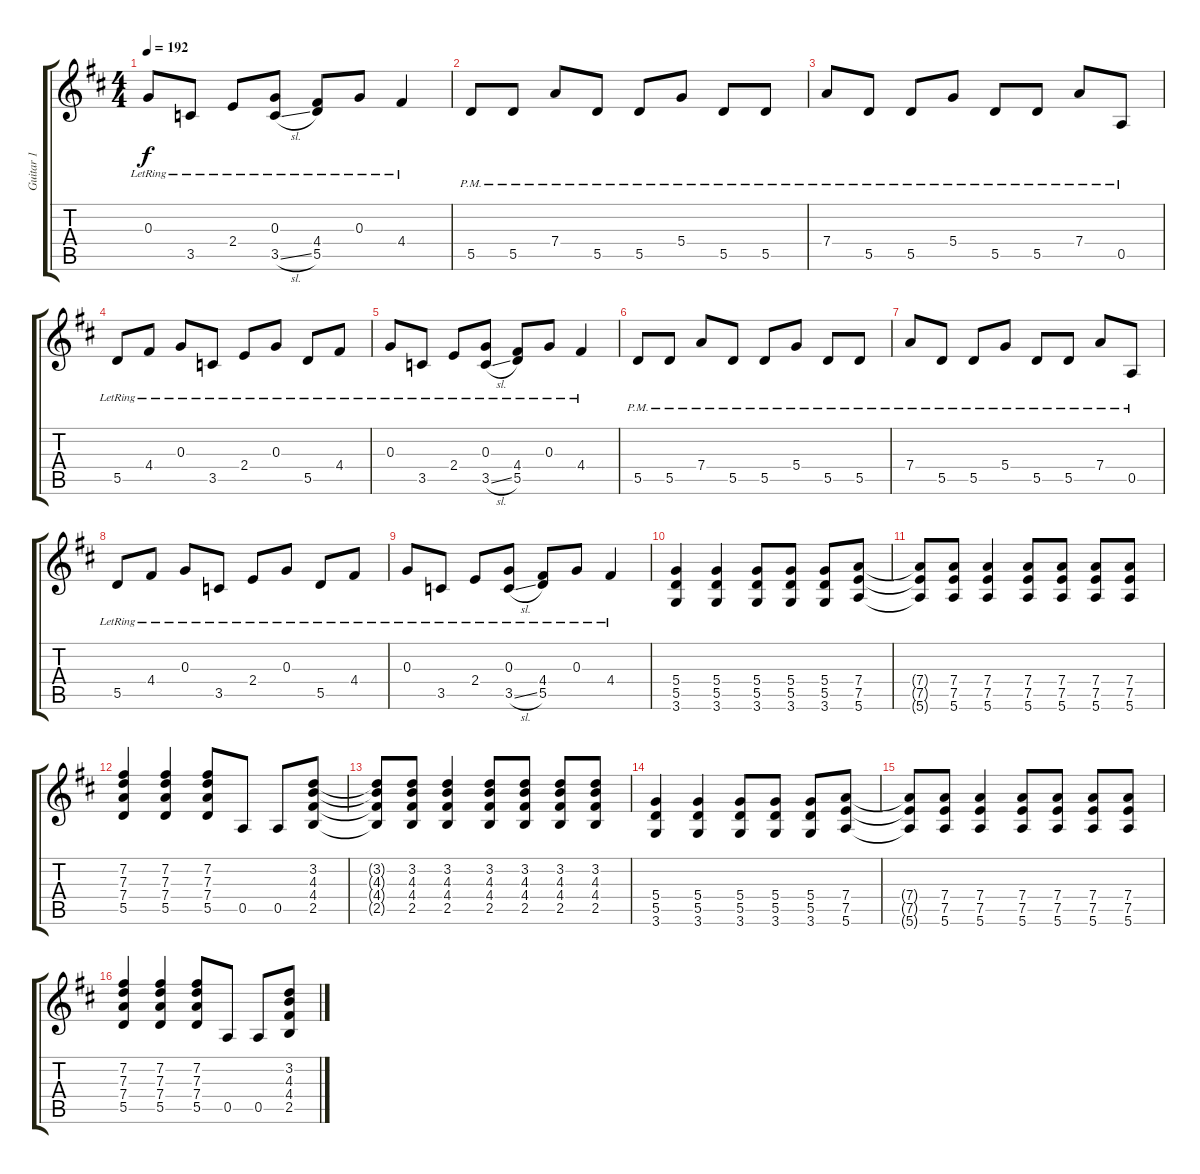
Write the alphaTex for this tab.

\track ("Guitar 1" "Guitar 1") {instrument distortionguitar}
\staff {score tabs}
\tuning (E4 B3 G3 D3 A2 E2) {hide}
\ts (4 4)
\tempo 192
\clef g2
\ks d
0.3{lr}.8{dy f} 3.5{lr}.8 2.4{lr}.8 (0.3{lr} 3.5{sl lr}).8 (4.4{lr} 5.5{lr}).8 0.3{lr}.8 4.4{lr}.4 |
5.5{pm}.8 5.5{pm}.8 7.4{pm}.8 5.5{pm}.8 5.5{pm}.8 5.4{pm}.8 5.5{pm}.8 5.5{pm}.8 |
7.4{pm}.8 5.5{pm}.8 5.5{pm}.8 5.4{pm}.8 5.5{pm}.8 5.5{pm}.8 7.4{pm}.8 0.5{pm}.8 |
5.5{lr}.8 4.4{lr}.8 0.3{lr}.8 3.5{lr}.8 2.4{lr}.8 0.3{lr}.8 5.5{lr}.8 4.4{lr}.8 |
0.3{lr}.8 3.5{lr}.8 2.4{lr}.8 (0.3{lr} 3.5{sl lr}).8 (4.4{lr} 5.5{lr}).8 0.3{lr}.8 4.4{lr}.4 |
5.5{pm}.8 5.5{pm}.8 7.4{pm}.8 5.5{pm}.8 5.5{pm}.8 5.4{pm}.8 5.5{pm}.8 5.5{pm}.8 |
7.4{pm}.8 5.5{pm}.8 5.5{pm}.8 5.4{pm}.8 5.5{pm}.8 5.5{pm}.8 7.4{pm}.8 0.5{pm}.8 |
5.5{lr}.8 4.4{lr}.8 0.3{lr}.8 3.5{lr}.8 2.4{lr}.8 0.3{lr}.8 5.5{lr}.8 4.4{lr}.8 |
0.3{lr}.8 3.5{lr}.8 2.4{lr}.8 (0.3{lr} 3.5{sl lr}).8 (4.4{lr} 5.5{lr}).8 0.3{lr}.8 4.4{lr}.4 |
(5.4 5.5 3.6).4 (5.4 5.5 3.6).4 (5.4 5.5 3.6).8 (5.4 5.5 3.6).8 (5.4 5.5 3.6).8 (7.4 7.5 5.6).8 |
(7.4{t} 7.5{t} 5.6{t}).8 (7.4 7.5 5.6).8 (7.4 7.5 5.6).4 (7.4 7.5 5.6).8 (7.4 7.5 5.6).8 (7.4 7.5 5.6).8 (7.4 7.5 5.6).8 |
(7.2 7.3 7.4 5.5).4 (7.2 7.3 7.4 5.5).4 (7.2 7.3 7.4 5.5).8 0.5.8 0.5.8 (3.2 4.3 4.4 2.5).8 |
(3.2{t} 4.3{t} 4.4{t} 2.5{t}).8 (3.2 4.3 4.4 2.5).8 (3.2 4.3 4.4 2.5).4 (3.2 4.3 4.4 2.5).8 (3.2 4.3 4.4 2.5).8 (3.2 4.3 4.4 2.5).8 (3.2 4.3 4.4 2.5).8 |
(5.4 5.5 3.6).4 (5.4 5.5 3.6).4 (5.4 5.5 3.6).8 (5.4 5.5 3.6).8 (5.4 5.5 3.6).8 (7.4 7.5 5.6).8 |
(7.4{t} 7.5{t} 5.6{t}).8 (7.4 7.5 5.6).8 (7.4 7.5 5.6).4 (7.4 7.5 5.6).8 (7.4 7.5 5.6).8 (7.4 7.5 5.6).8 (7.4 7.5 5.6).8 |
(7.2 7.3 7.4 5.5).4 (7.2 7.3 7.4 5.5).4 (7.2 7.3 7.4 5.5).8 0.5.8 0.5.8 (3.2 4.3 4.4 2.5).8
